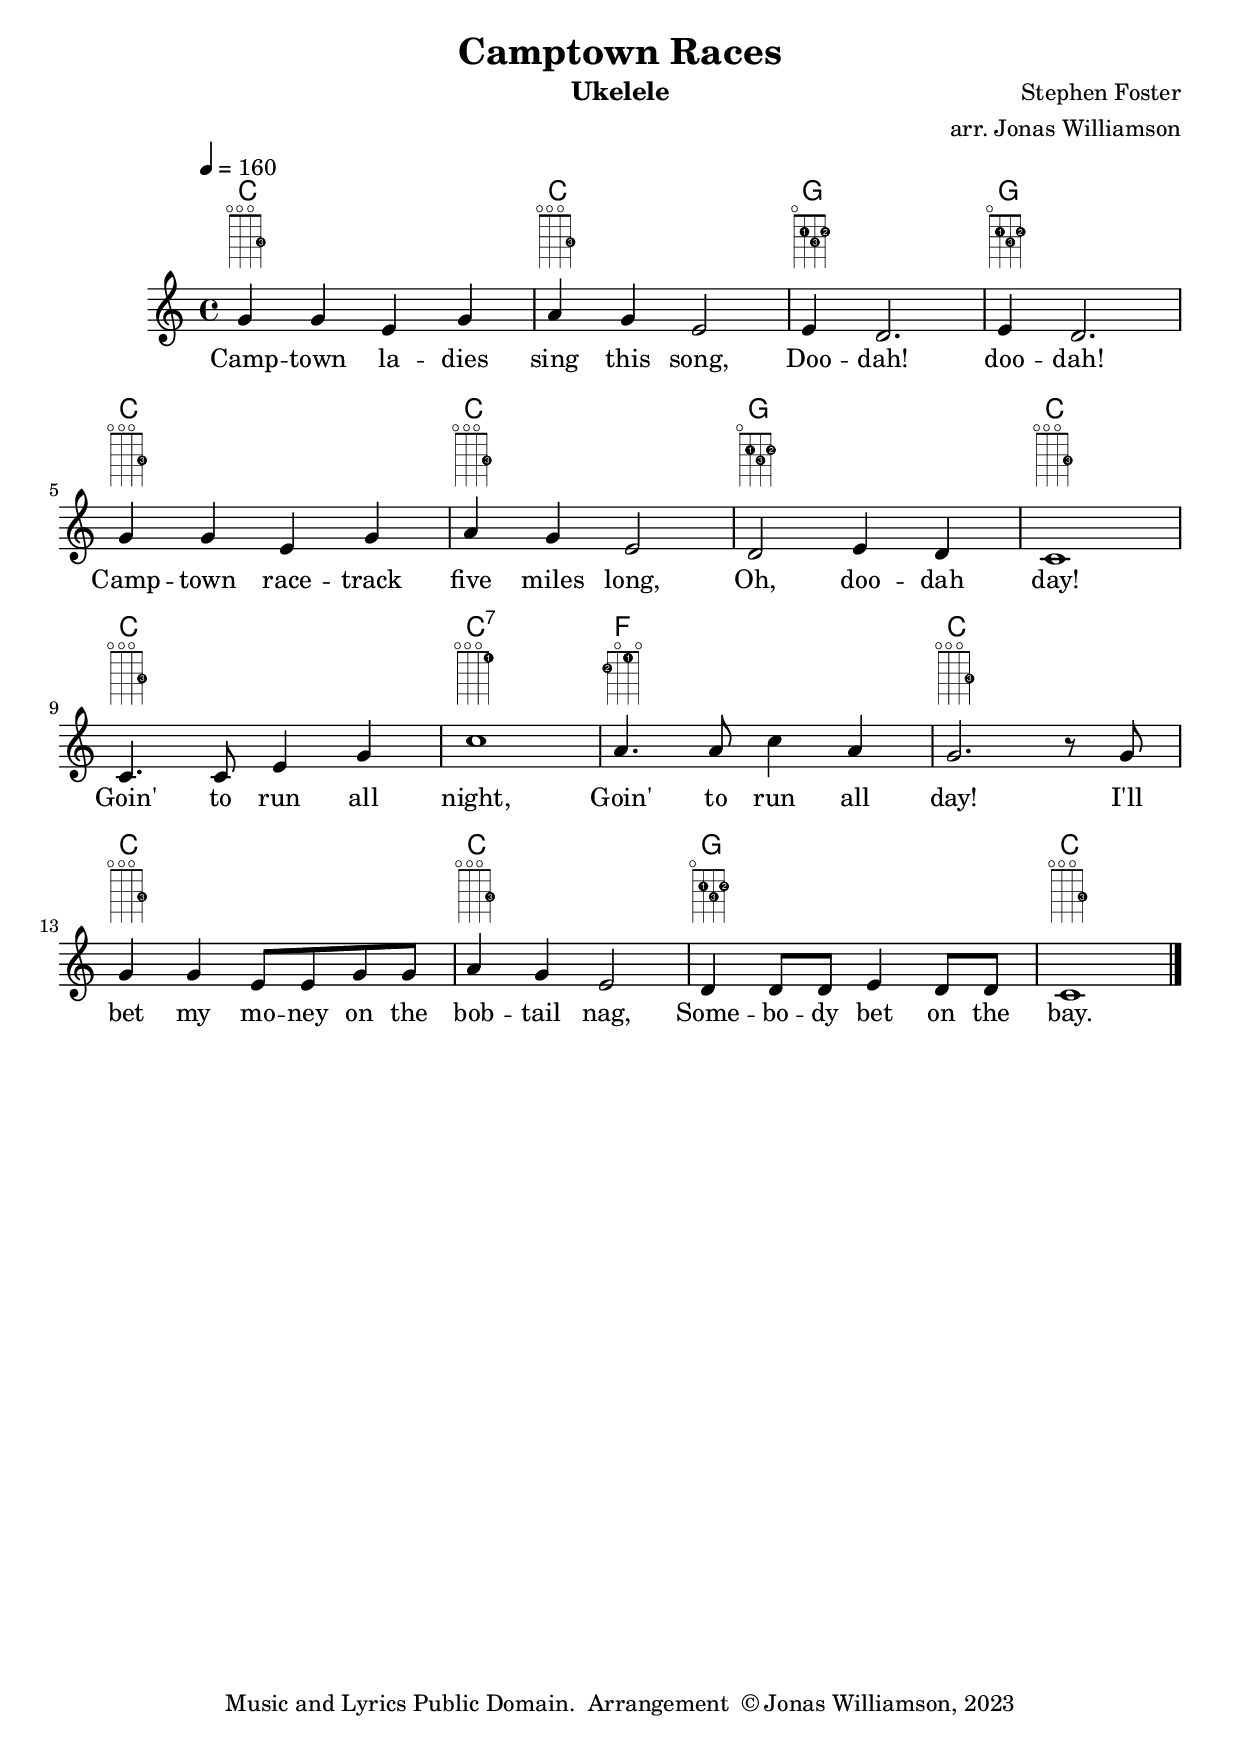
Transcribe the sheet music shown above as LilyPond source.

\version "2.19.83"
\include "predefined-ukulele-fretboards.ly"
\header {
       title = "Camptown Races"
       composer = "Stephen Foster"
       instrument = "Ukelele"
       arranger = "arr. Jonas Williamson"
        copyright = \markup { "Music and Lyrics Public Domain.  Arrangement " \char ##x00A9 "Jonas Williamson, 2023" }
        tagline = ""}


     global = {
        \time 4/4
	\tempo 4=160
	
}
     

	
    myChords = \chordmode { \set Staff.midiInstrument = "banjo"
       c1
       c1
       g1
       g1
       c1
       c1
       g1
       c1
       c1
       c1:7
       f1
       c1
       c1
       c1
       g1
       c1
       
       
 
    }
    
    fretBoards = {  \set Staff.stringTunings = #ukulele-tuning
        \override FretBoard.fret-diagram-details.finger-code = #'in-dot
        \myChords}

     vocals =  \relative c' { \set Staff.midiInstrument = "banjo"
        \key c\major 
        g'4 g4 e4 g4
        a4 g4 e2 
        e4 d2.
        e4 d2.  
        \break     
        
        g4 g4 e4 g4
        a4 g4 e2 
        d2 e4 d4
        c1
        \break
        
        c4. c8 e4 g4
        c1
        a4. a8 c4 a4 
        g2. r8 g8
        \break
        
         g4 g4 e8 e8 g8 g8
        a4 g4 e2 
        d4 d8 d8 e4 d8 d8
        c1
        
        
        
        
 
    
        \bar "|."
    
  }
 

         
    

	\addlyrics {Camp -- town la -- dies sing this song, Doo -- dah! doo -- dah!
Camp -- town race -- track five miles long, Oh, doo -- dah day!
Goin' to run all night,
Goin' to run all day!
I'll bet my mo -- ney on the bob -- tail nag,
Some -- bo -- dy bet on the bay.}



     \score {
         
        \new StaffGroup <<
           \new ChordNames \myChords 
           \new FretBoards \fretBoards
           \new Staff << \global \vocals >>


     >>
     \layout {\context {
      \Score
      \override SpacingSpanner.base-shortest-duration = #(ly:make-moment 1/16)
      \override VerticalAxisGroup
              .default-staff-staff-spacing
              .basic-distance = #200
}
    \context {
    \Staff
    \override VerticalAxisGroup
              .default-staff-staff-spacing
              .basic-distance = 200
  }
  }


        \midi { \tempo 4=90}
     }  
